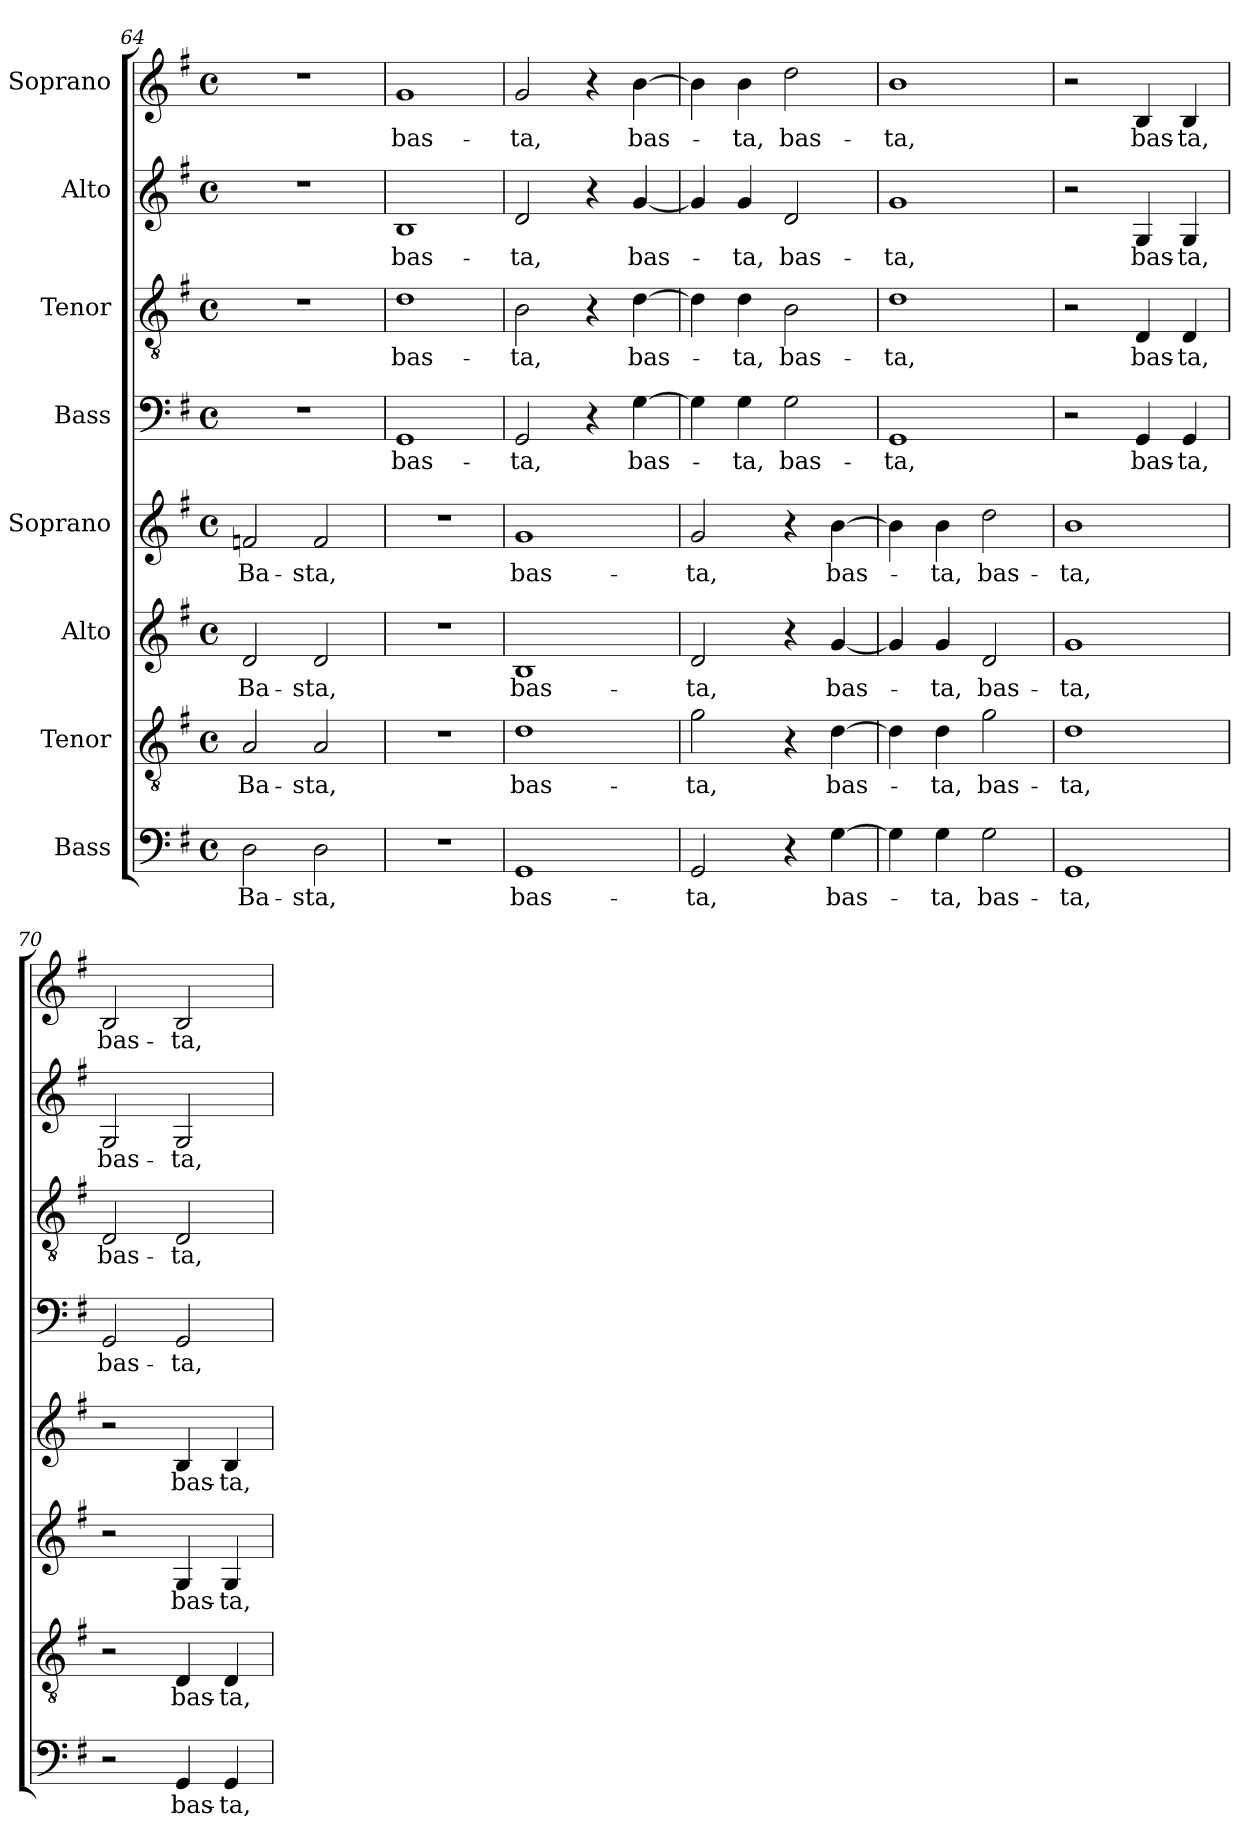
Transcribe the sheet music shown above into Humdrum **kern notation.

**kern	**text	**kern	**text	**kern	**text	**kern	**text	**kern	**text	**kern	**text	**kern	**text	**kern	**text
*part8	*part8	*part7	*part7	*part6	*part6	*part5	*part5	*part4	*part4	*part3	*part3	*part2	*part2	*part1	*part1
*staff8	*staff8	*staff7	*staff7	*staff6	*staff6	*staff5	*staff5	*staff4	*staff4	*staff3	*staff3	*staff2	*staff2	*staff1	*staff1
*I"Bass	*	*I"Tenor	*	*I"Alto	*	*I"Soprano	*	*I"Bass	*	*I"Tenor	*	*I"Alto	*	*I"Soprano	*
*clefF4	*	*clefGv2	*	*clefG2	*	*clefG2	*	*clefF4	*	*clefGv2	*	*clefG2	*	*clefG2	*
*k[f#]	*	*k[f#]	*	*k[f#]	*	*k[f#]	*	*k[f#]	*	*k[f#]	*	*k[f#]	*	*k[f#]	*
*G:	*	*G:	*	*G:	*	*G:	*	*G:	*	*G:	*	*G:	*	*G:	*
*M4/4	*	*M4/4	*	*M4/4	*	*M4/4	*	*M4/4	*	*M4/4	*	*M4/4	*	*M4/4	*
*met(c)	*	*met(c)	*	*met(c)	*	*met(c)	*	*met(c)	*	*met(c)	*	*met(c)	*	*met(c)	*
=64	=64	=64	=64	=64	=64	=64	=64	=64	=64	=64	=64	=64	=64	=64	=64
2D\	Ba-	2A/	Ba-	2d/	Ba-	2fn/	Ba-	1r	.	1r	.	1r	.	1r	.
2D\	-sta,	2A/	-sta,	2d/	-sta,	2f/	-sta,	.	.	.	.	.	.	.	.
=65	=65	=65	=65	=65	=65	=65	=65	=65	=65	=65	=65	=65	=65	=65	=65
1r	.	1r	.	1r	.	1r	.	1GG	bas-	1d	bas-	1B	bas-	1g	bas-
=66	=66	=66	=66	=66	=66	=66	=66	=66	=66	=66	=66	=66	=66	=66	=66
1GG	bas-	1d	bas-	1B	bas-	1g	bas-	2GG/	-ta,	2B\	-ta,	2d/	-ta,	2g/	-ta,
.	.	.	.	.	.	.	.	4r	.	4r	.	4r	.	4r	.
.	.	.	.	.	.	.	.	[4G\	bas-	[4d\	bas-	[4g/	bas-	[4b\	bas-
!!LO:LB:g=z
=67	=67	=67	=67	=67	=67	=67	=67	=67	=67	=67	=67	=67	=67	=67	=67
2GG/	-ta,	2g\	-ta,	2d/	-ta,	2g/	-ta,	4G\]	.	4d\]	.	4g/]	.	4b\]	.
.	.	.	.	.	.	.	.	4G\	-ta,	4d\	-ta,	4g/	-ta,	4b\	-ta,
4r	.	4r	.	4r	.	4r	.	2G\	bas-	2B\	bas-	2d/	bas-	2dd\	bas-
[4G\	bas-	[4d\	bas-	[4g/	bas-	[4b\	bas-	.	.	.	.	.	.	.	.
=68	=68	=68	=68	=68	=68	=68	=68	=68	=68	=68	=68	=68	=68	=68	=68
4G\]	.	4d\]	.	4g/]	.	4b\]	.	1GG	-ta,	1d	-ta,	1g	-ta,	1b	-ta,
4G\	-ta,	4d\	-ta,	4g/	-ta,	4b\	-ta,	.	.	.	.	.	.	.	.
2G\	bas-	2g\	bas-	2d/	bas-	2dd\	bas-	.	.	.	.	.	.	.	.
=69	=69	=69	=69	=69	=69	=69	=69	=69	=69	=69	=69	=69	=69	=69	=69
1GG	-ta,	1d	-ta,	1g	-ta,	1b	-ta,	2r	.	2r	.	2r	.	2r	.
.	.	.	.	.	.	.	.	4GG/	bas-	4D/	bas-	4G/	bas-	4B/	bas-
.	.	.	.	.	.	.	.	4GG/	-ta,	4D/	-ta,	4G/	-ta,	4B/	-ta,
=70	=70	=70	=70	=70	=70	=70	=70	=70	=70	=70	=70	=70	=70	=70	=70
2r	.	2r	.	2r	.	2r	.	2GG/	bas-	2D/	bas-	2G/	bas-	2B/	bas-
4GG/	bas-	4D/	bas-	4G/	bas-	4B/	bas-	2GG/	-ta,	2D/	-ta,	2G/	-ta,	2B/	-ta,
4GG/	-ta,	4D/	-ta,	4G/	-ta,	4B/	-ta,	.	.	.	.	.	.	.	.
=	=	=	=	=	=	=	=	=	=	=	=	=	=	=	=
*-	*-	*-	*-	*-	*-	*-	*-	*-	*-	*-	*-	*-	*-	*-	*-
